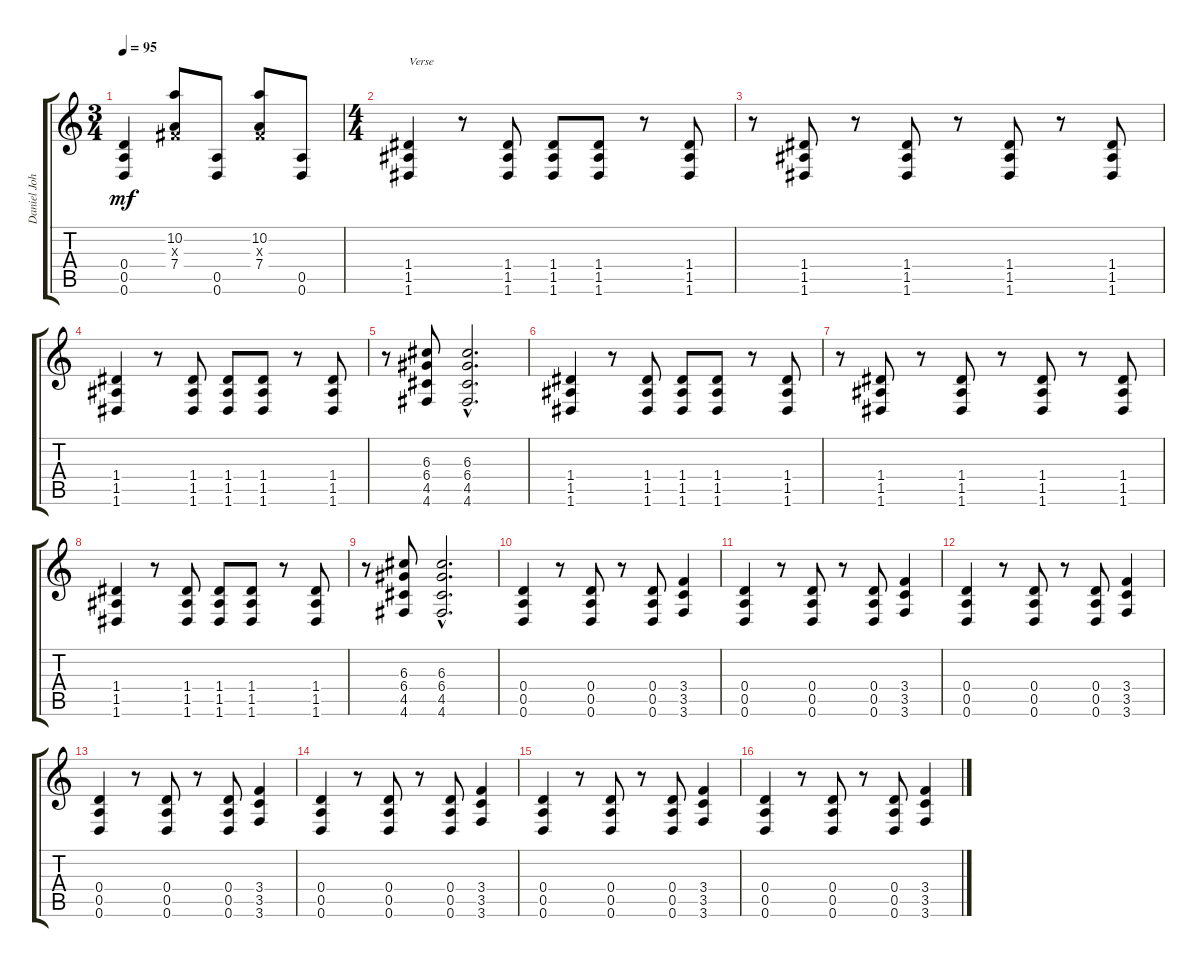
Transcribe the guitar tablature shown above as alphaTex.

\track ("Daniel Johns Gtr2" "Daniel Joh") {instrument distortionguitar}
\staff {score tabs}
\tuning (E4 B3 G3 D3 A2 D2) {hide}
\ts (3 4)
\tempo 95
\clef g2
\ks c
(0.4 0.5 0.6).4{dy mf} (10.2 -1.3{x} 7.4).8 (0.5 0.6).8 (10.2 -1.3{x} 7.4).8 (0.5 0.6).8 |
\ts (4 4)
(1.4 1.5 1.6).4{txt "Verse"} r.8 (1.4 1.5 1.6).8 (1.4 1.5 1.6).8 (1.4 1.5 1.6).8 r.8 (1.4 1.5 1.6).8 |
r.8 (1.4 1.5 1.6).8 r.8 (1.4 1.5 1.6).8 r.8 (1.4 1.5 1.6).8 r.8 (1.4 1.5 1.6).8 |
(1.4 1.5 1.6).4 r.8 (1.4 1.5 1.6).8 (1.4 1.5 1.6).8 (1.4 1.5 1.6).8 r.8 (1.4 1.5 1.6).8 |
r.8 (6.3 6.4 4.5 4.6).8 (6.3{hac} 6.4{hac} 4.5{hac} 4.6{hac}).2{d} |
(1.4 1.5 1.6).4 r.8 (1.4 1.5 1.6).8 (1.4 1.5 1.6).8 (1.4 1.5 1.6).8 r.8 (1.4 1.5 1.6).8 |
r.8 (1.4 1.5 1.6).8 r.8 (1.4 1.5 1.6).8 r.8 (1.4 1.5 1.6).8 r.8 (1.4 1.5 1.6).8 |
(1.4 1.5 1.6).4 r.8 (1.4 1.5 1.6).8 (1.4 1.5 1.6).8 (1.4 1.5 1.6).8 r.8 (1.4 1.5 1.6).8 |
r.8 (6.3 6.4 4.5 4.6).8 (6.3{hac} 6.4{hac} 4.5{hac} 4.6{hac}).2{d} |
(0.4 0.5 0.6).4 r.8 (0.4 0.5 0.6).8 r.8 (0.4 0.5 0.6).8 (3.4 3.5 3.6).4 |
(0.4 0.5 0.6).4 r.8 (0.4 0.5 0.6).8 r.8 (0.4 0.5 0.6).8 (3.4 3.5 3.6).4 |
(0.4 0.5 0.6).4 r.8 (0.4 0.5 0.6).8 r.8 (0.4 0.5 0.6).8 (3.4 3.5 3.6).4 |
(0.4 0.5 0.6).4 r.8 (0.4 0.5 0.6).8 r.8 (0.4 0.5 0.6).8 (3.4 3.5 3.6).4 |
(0.4 0.5 0.6).4 r.8 (0.4 0.5 0.6).8 r.8 (0.4 0.5 0.6).8 (3.4 3.5 3.6).4 |
(0.4 0.5 0.6).4 r.8 (0.4 0.5 0.6).8 r.8 (0.4 0.5 0.6).8 (3.4 3.5 3.6).4 |
(0.4 0.5 0.6).4 r.8 (0.4 0.5 0.6).8 r.8 (0.4 0.5 0.6).8 (3.4 3.5 3.6).4
